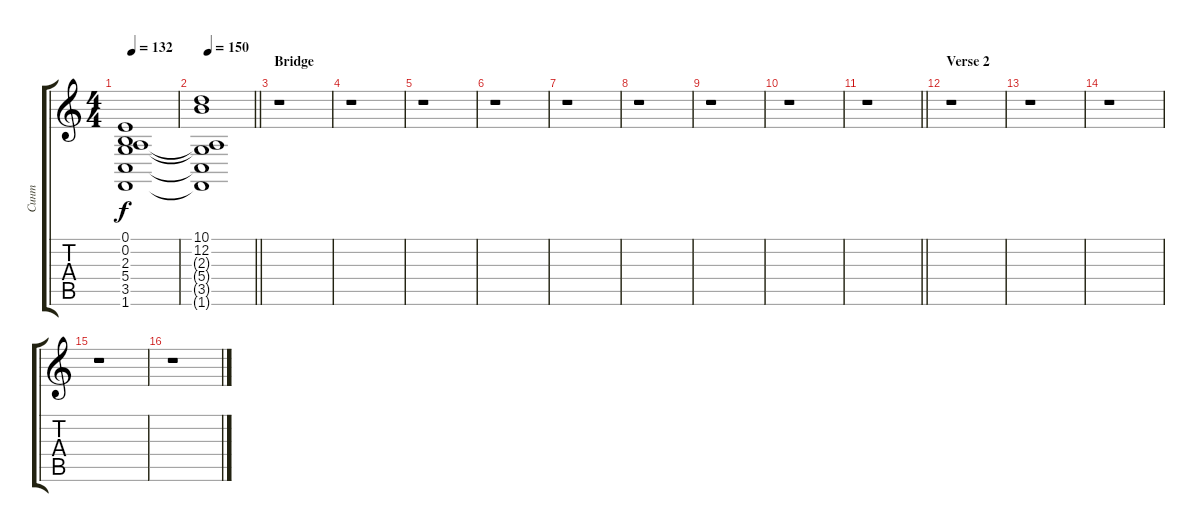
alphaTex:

\track ("Синт" "Синт") {instrument violin}
\staff {score tabs}
\tuning (E4 B3 G3 D3 A2 E2) {hide}
\ts (4 4)
\tempo 132
\clef g2
\ks c
(0.1 0.2 2.3 5.4 3.5 1.6).1{dy f} |
\tempo 150
\barLineRight lightlight
(10.1 12.2 2.3{t} 5.4{t} 3.5{t} 1.6{t}).1 |
\section ("" "Bridge")
r.1 |
r.1 |
r.1 |
r.1 |
r.1 |
r.1 |
r.1 |
r.1 |
\barLineRight lightlight
r.1 |
\section ("" "Verse 2")
r.1 |
r.1 |
r.1 |
r.1 |
r.1
